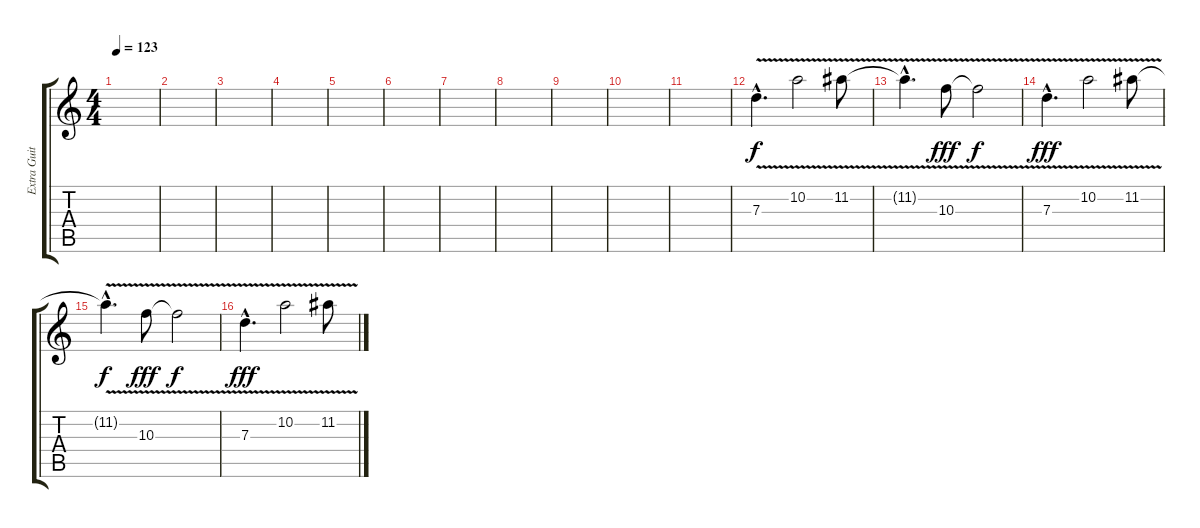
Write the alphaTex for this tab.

\track ("Extra Guitar" "Extra Guit") {instrument overdrivenguitar}
\staff {score tabs}
\tuning (E4 B3 G3 D3 A2 D2) {hide}
\ts (4 4)
\tempo 123
\clef g2
\ks c
|
|
|
|
|
|
|
|
|
|
|
7.3{v hac}.4{d} 10.2{v}.2 11.2{v}.8 |
11.2{hac t}.4{d dy f} 10.3{v}.8{dy fff} 10.3{t}.2{dy f} |
7.3{v hac}.4{d dy fff} 10.2{v}.2 11.2{v}.8 |
11.2{hac t}.4{d dy f} 10.3{v}.8{dy fff} 10.3{t}.2{dy f} |
7.3{v hac}.4{d dy fff} 10.2{v}.2 11.2{v}.8
